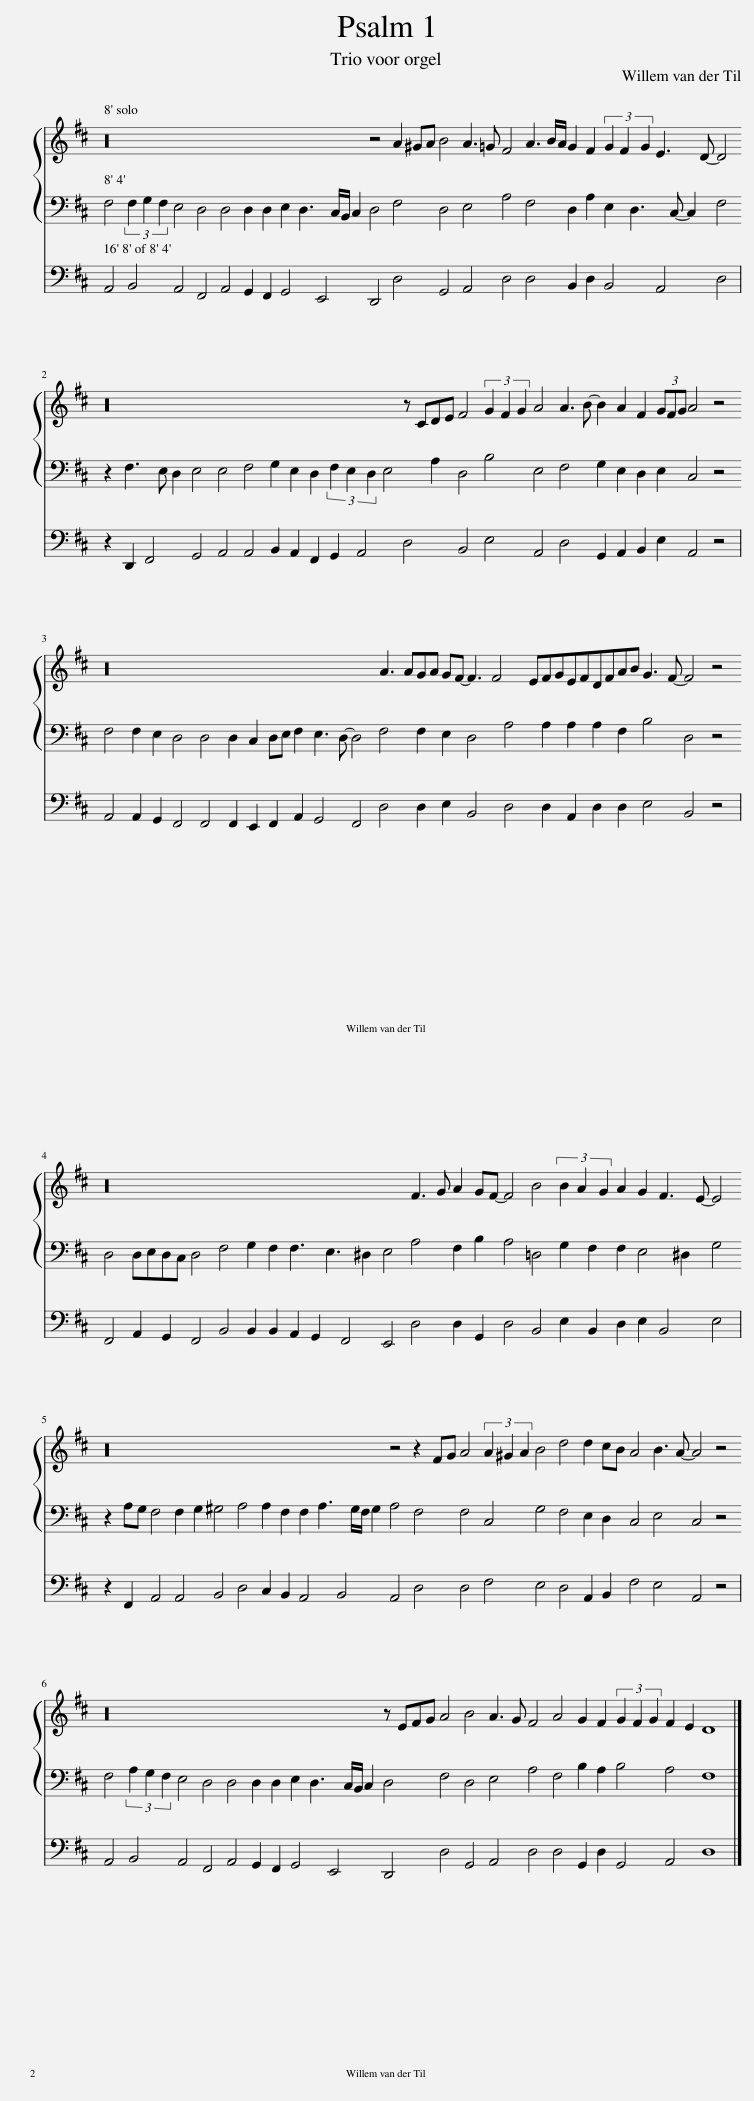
X:1
%%score { 1 2 } 3
L:1/8
M:none
I:linebreak $
K:D
V:1 treble
V:2 bass
V:3 bass
V:1
 z32 z4 A2 ^GA B4 A3 =G F4 A3 B/A/ G2 F2 (3G2 F2 G2 E3 D- D4 |$ z32 z CDE F4 (3G2 F2 G2 A4 A3 B- B2 A2 F2 (3GFG A4 z4 |$ z32 A3 AGA GF- F3 F4 EFGEFDFAB G3 F- F4 z4 |$ z32 F3 G A2 GF- F4 B4 (3B2 A2 G2 A2 G2 F3 E- E4 |$ z32 z4 z2 FG A4 (3A2 ^G2 A2 B4 d4 d2 cB A4 B3 A- A4 z4 |$ %5
 z32 z EFG A4 B4 A3 G F4 A4 G2 F2 (3G2 F2 G2 F2 E2 D8 |] %6
V:2
 F,4 (3F,2 G,2 F,2 E,4 D,4 D,4 D,2 D,2 E,2 D,3 C,/B,,/ C,2 D,4 F,4 D,4 E,4 A,4 F,4 D,2 A,2 E,2 D,3 C,- C,2 F,4 |$ z2 F,3 E, D,2 E,4 E,4 F,4 G,2 E,2 D,2 (3F,2 E,2 D,2 E,4 A,2 D,4 B,4 E,4 F,4 G,2 E,2 D,2 E,2 C,4 z4 |$ F,4 F,2 E,2 D,4 D,4 D,2 C,2 D,E, F,2 E,3 D,- D,4 F,4 F,2 E,2 D,4 A,4 A,2 A,2 A,2 F,2 B,4 D,4 z4 |$ D,4 D,E,D,C, D,4 F,4 G,2 F,2 F,3 E,3 ^D,2 E,4 A,4 F,2 B,2 A,4 =D,4 G,2 F,2 F,2 E,4 ^D,2 G,4 |$ z2 A,G, F,4 F,2 G,2 ^G,4 A,4 A,2 F,2 F,2 A,3 G,/F,/ G,2 A,4 F,4 F,4 C,4 G,4 F,4 E,2 D,2 C,4 E,4 C,4 z4 |$ %5
 F,4 (3A,2 G,2 F,2 E,4 D,4 D,4 D,2 D,2 E,2 D,3 C,/B,,/ C,2 D,4 F,4 D,4 E,4 A,4 F,4 B,2 A,2 B,4 A,4 F,8 |] %6
V:3
 A,,4 B,,4 A,,4 F,,4 A,,4 G,,2 F,,2 G,,4 E,,4 D,,4 D,4 G,,4 A,,4 D,4 D,4 B,,2 D,2 B,,4 A,,4 D,4 |$ z2 D,,2 F,,4 G,,4 A,,4 A,,4 B,,2 A,,2 F,,2 G,,2 A,,4 D,4 B,,4 E,4 A,,4 D,4 G,,2 A,,2 B,,2 E,2 A,,4 z4 |$ A,,4 A,,2 G,,2 F,,4 F,,4 F,,2 E,,2 F,,2 A,,2 G,,4 F,,4 D,4 D,2 E,2 B,,4 D,4 D,2 A,,2 D,2 D,2 E,4 B,,4 z4 |$ F,,4 A,,2 G,,2 F,,4 B,,4 B,,2 B,,2 A,,2 G,,2 F,,4 E,,4 D,4 D,2 G,,2 D,4 B,,4 E,2 B,,2 D,2 E,2 B,,4 E,4 |$ z2 F,,2 A,,4 A,,4 B,,4 D,4 C,2 B,,2 A,,4 B,,4 A,,4 D,4 D,4 F,4 E,4 D,4 A,,2 B,,2 F,4 E,4 A,,4 z4 |$ %5
 A,,4 B,,4 A,,4 F,,4 A,,4 G,,2 F,,2 G,,4 E,,4 D,,4 D,4 G,,4 A,,4 D,4 D,4 G,,2 D,2 G,,4 A,,4 D,8 |] %6
